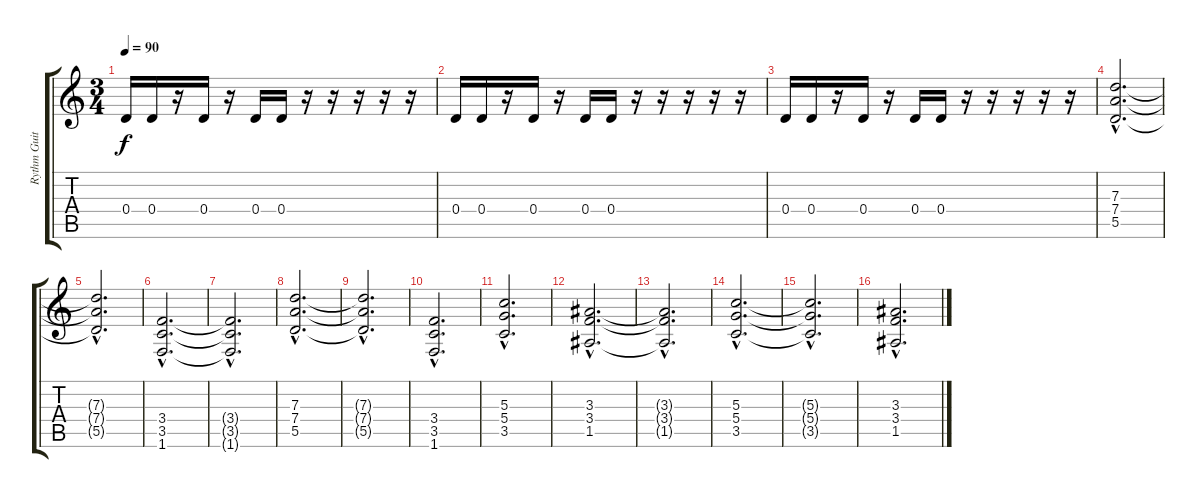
\track ("Rythm Guitar" "Rythm Guit") {instrument distortionguitar}
\staff {score tabs}
\tuning (E4 B3 G3 D3 A2 E2) {hide}
\ts (3 4)
\tempo 90
\clef g2
\ks c
0.4.16{dy f} 0.4.16 r.16 0.4.16 r.16 0.4.16 0.4.16 r.16 r.16 r.16 r.16 r.16 |
0.4.16 0.4.16 r.16 0.4.16 r.16 0.4.16 0.4.16 r.16 r.16 r.16 r.16 r.16 |
0.4.16 0.4.16 r.16 0.4.16 r.16 0.4.16 0.4.16 r.16 r.16 r.16 r.16 r.16 |
(7.3{hac} 7.4{hac} 5.5{hac}).2{d volume 12} |
(7.3{hac t} 7.4{hac t} 5.5{hac t}).2{d} |
(3.4{hac} 3.5{hac} 1.6{hac}).2{d} |
(3.4{hac t} 3.5{hac t} 1.6{hac t}).2{d} |
(7.3{hac} 7.4{hac} 5.5{hac}).2{d volume 12} |
(7.3{hac t} 7.4{hac t} 5.5{hac t}).2{d} |
(3.4{hac} 3.5{hac} 1.6{hac}).2{d} |
(5.3{hac} 5.4{hac} 3.5{hac}).2{d} |
(3.3{hac} 3.4{hac} 1.5{hac}).2{d} |
(3.3{hac t} 3.4{hac t} 1.5{hac t}).2{d} |
(5.3{hac} 5.4{hac} 3.5{hac}).2{d} |
(5.3{hac t} 5.4{hac t} 3.5{hac t}).2{d} |
(3.3{hac} 3.4{hac} 1.5{hac}).2{d}
